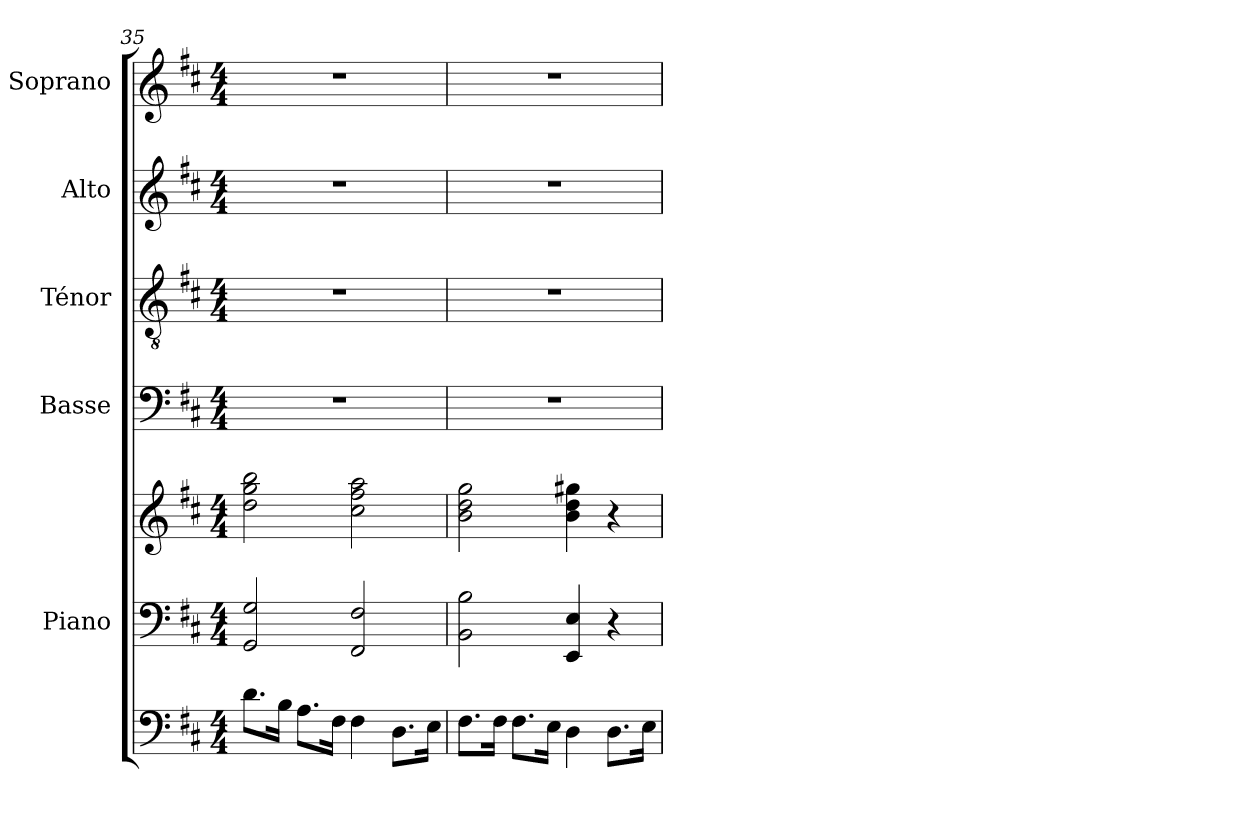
**kern	**kern	**kern	**kern	**kern	**kern	**kern
*part6	*part5	*part5	*part4	*part3	*part2	*part1
*staff7	*staff6	*staff5	*staff4	*staff3	*staff2	*staff1
*	*I"Piano	*	*I"Basse	*I"Ténor	*I"Alto	*I"Soprano
*	*I'Pno	*	*I'Ba.	*I'T	*I'A	*I'S
*clefF4	*clefF4	*clefG2	*clefF4	*clefGv2	*clefG2	*clefG2
*k[f#c#]	*k[f#c#]	*k[f#c#]	*k[f#c#]	*k[f#c#]	*k[f#c#]	*k[f#c#]
*D:	*D:	*D:	*D:	*D:	*D:	*D:
*M4/4	*M4/4	*M4/4	*M4/4	*M4/4	*M4/4	*M4/4
=35	=35	=35	=35	=35	=35	=35
8.d\L	2GG/ 2G/	2dd\ 2gg\ 2bb\	1r	1r	1r	1r
16B\Jk	.	.	.	.	.	.
8.A\L	.	.	.	.	.	.
16F#\Jk	.	.	.	.	.	.
4F#\	2FF#/ 2F#/	2cc#\ 2ff#\ 2aa\	.	.	.	.
8.D\L	.	.	.	.	.	.
16E\Jk	.	.	.	.	.	.
=36	=36	=36	=36	=36	=36	=36
8.F#\L	2BB\ 2B\	2b\ 2dd\ 2gg\	1r	1r	1r	1r
16F#\Jk	.	.	.	.	.	.
8.F#\L	.	.	.	.	.	.
16E\Jk	.	.	.	.	.	.
4D\	4EE/ 4E/	4b\ 4dd\ 4gg#X\	.	.	.	.
8.D\L	4r	4r	.	.	.	.
16E\Jk	.	.	.	.	.	.
=	=	=	=	=	=	=
*-	*-	*-	*-	*-	*-	*-
